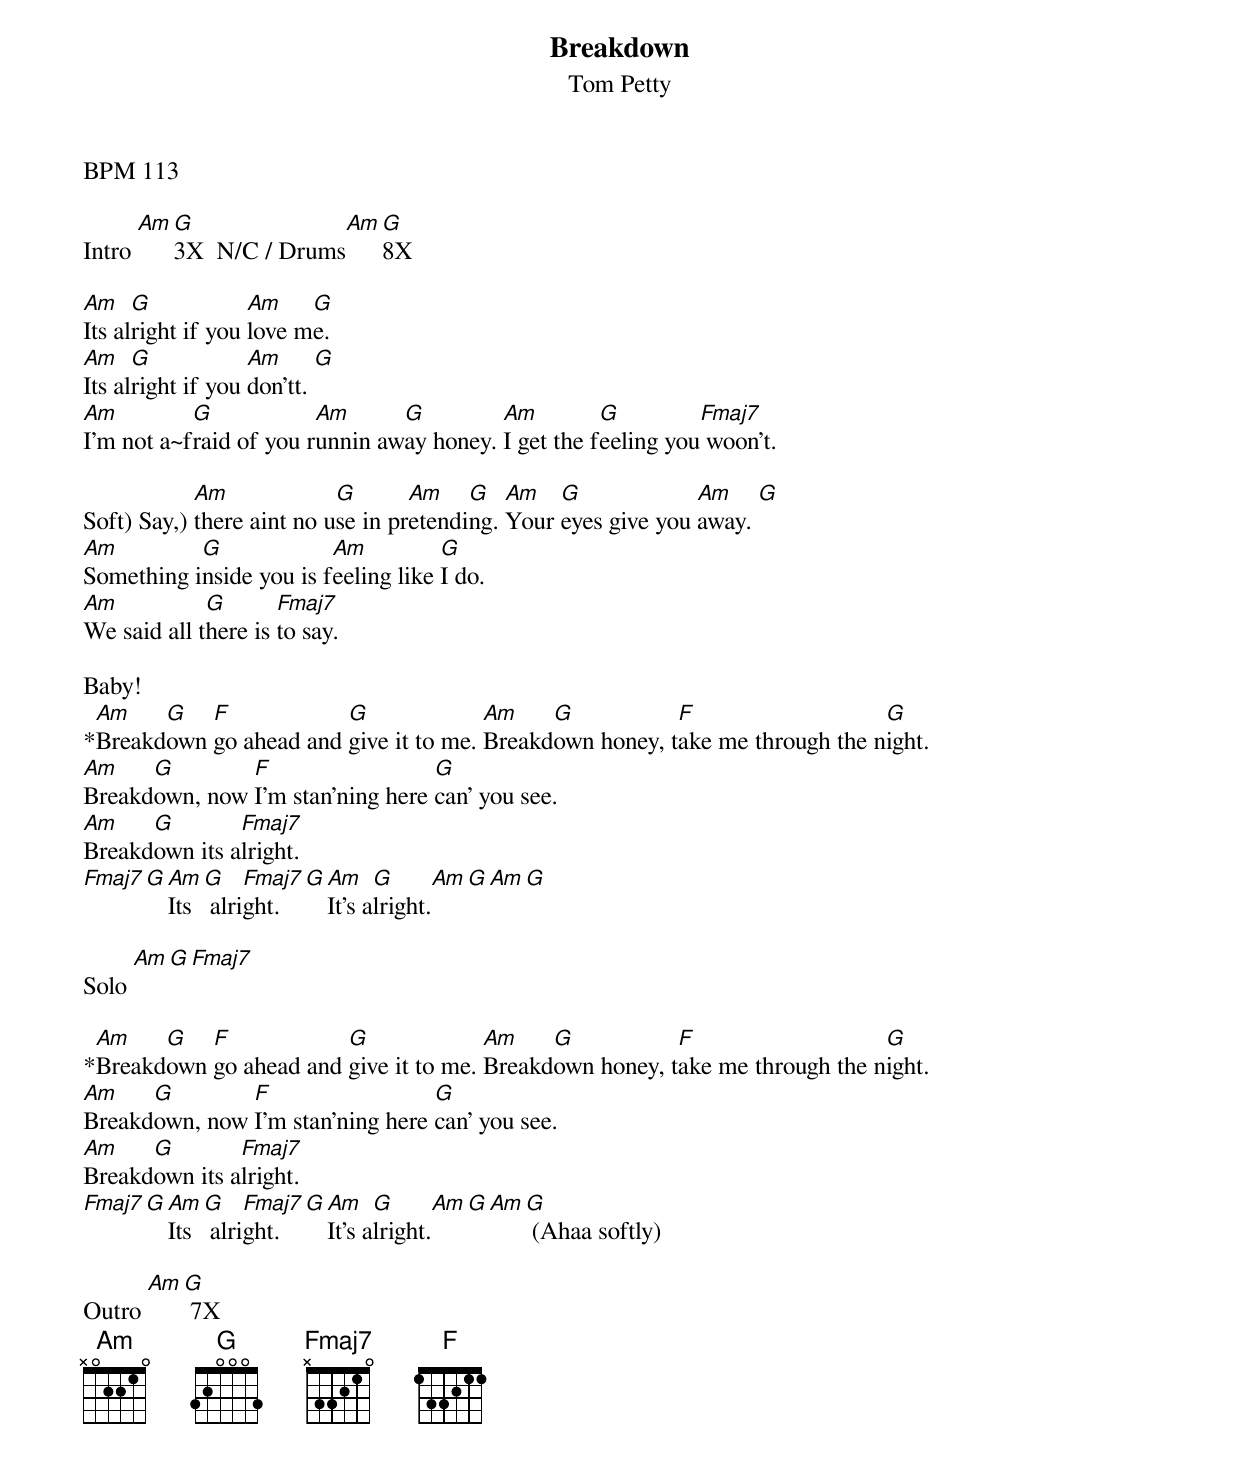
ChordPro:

{title:Breakdown}
{subtitle:Tom Petty}
BPM 113

Intro [Am][G]3X  N/C / Drums[Am][G]8X

[Am]Its al[G]right if you [Am]love m[G]e.
[Am]Its al[G]right if you [Am]don'tt. [G]
[Am]I'm not a~f[G]raid of you r[Am]unnin aw[G]ay honey. [Am]I get the f[G]eeling you[Fmaj7] woon't.

Soft) Say,) [Am]there aint no u[G]se in pr[Am]etendi[G]ng. [Am]Your [G]eyes give you [Am]away. [G]
[Am]Something i[G]nside you is f[Am]eeling like [G]I do.
[Am]We said all t[G]here is [Fmaj7]to say.

Baby!
*[Am]Breakd[G]own [F]go ahead and [G]give it to me. [Am]Breakd[G]own honey, t[F]ake me through the n[G]ight.
[Am]Breakd[G]own, now [F]I'm stan'ning here [G]can' you see.
[Am]Breakd[G]own its a[Fmaj7]lright.
[Fmaj7][G][Am]Its[G] alri[Fmaj7]ght.[G][Am]It's a[G]lright.[Am][G][Am][G]

Solo [Am][G][Fmaj7]

*[Am]Breakd[G]own [F]go ahead and [G]give it to me. [Am]Breakd[G]own honey, t[F]ake me through the n[G]ight.
[Am]Breakd[G]own, now [F]I'm stan'ning here [G]can' you see.
[Am]Breakd[G]own its a[Fmaj7]lright.
[Fmaj7][G][Am]Its[G] alri[Fmaj7]ght.[G][Am]It's a[G]lright.[Am][G][Am][G] (Ahaa softly)

Outro [Am][G] 7X
